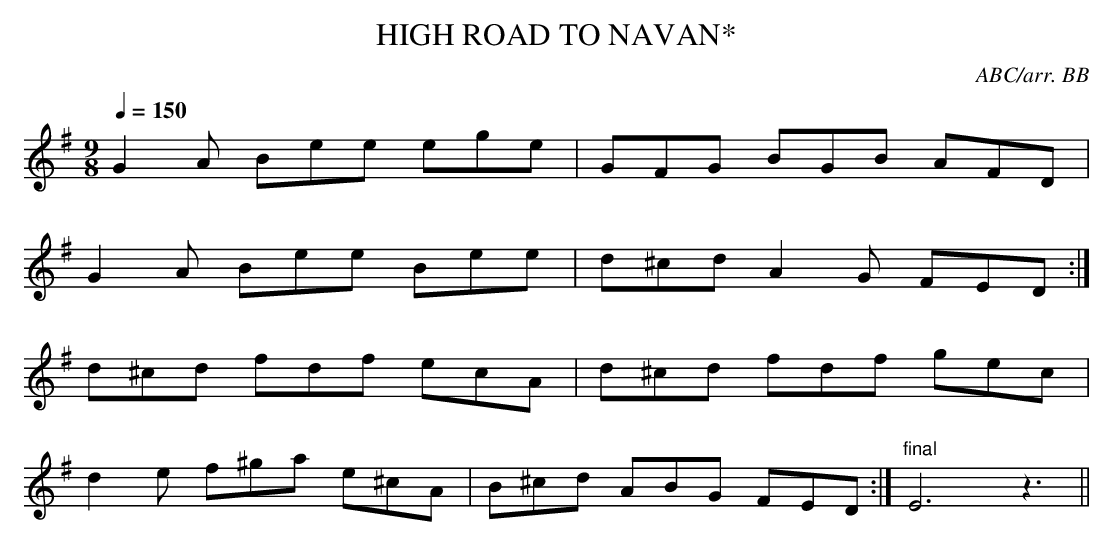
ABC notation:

X:1
T:HIGH ROAD TO NAVAN*
C:ABC/arr. BB
Q:1/4=150
L:1/8
M:9/8
K:Em
G2A Bee ege|GFG BGB AFD|
G2A Bee Bee|d^cd A2G FED:|
d^cd fdf ecA|d^cd fdf gec|
d2e f^ga e^cA|B^cd ABG FED:|\
"final" E6z3||
